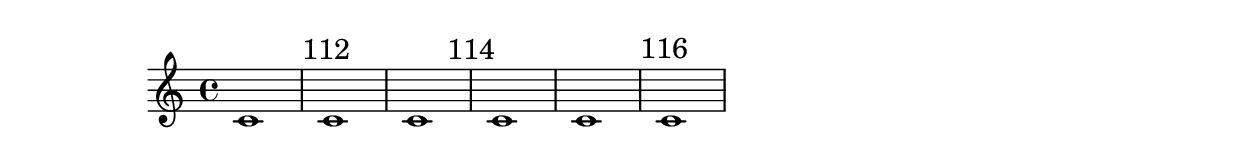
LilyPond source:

%% DO NOT EDIT this file manually; it is automatically
%% generated from LSR http://lsr.dsi.unimi.it
%% Make any changes in LSR itself, or in Documentation/snippets/new/ ,
%% and then run scripts/auxiliar/makelsr.py
%%
%% This file is in the public domain.
\version "2.17.15"

\header {
  lsrtags = "rhythms"

  texidoc = "
Bar numbers by default are right-aligned to their parent object. This
is usually the left edge of a line or, if numbers are printed within a
line, the left hand side of a bar line.  The numbers may also be
positioned directly over the bar line or left-aligned to the bar line.

"
  doctitle = "Aligning bar numbers"
} % begin verbatim


\relative c' {
  \set Score.currentBarNumber = #111
  \override Score.BarNumber.break-visibility = #all-visible
  % Increase the size of the bar number by 2
  \override Score.BarNumber.font-size = #2
  % Print a bar number every second measure
  \set Score.barNumberVisibility = #(every-nth-bar-number-visible 2)
  c1 | c1
  % Center-align bar numbers
  \override Score.BarNumber.self-alignment-X = #CENTER
  c1 | c1
  % Left-align bar numbers
  \override Score.BarNumber.self-alignment-X = #LEFT
  c1 | c1
}
